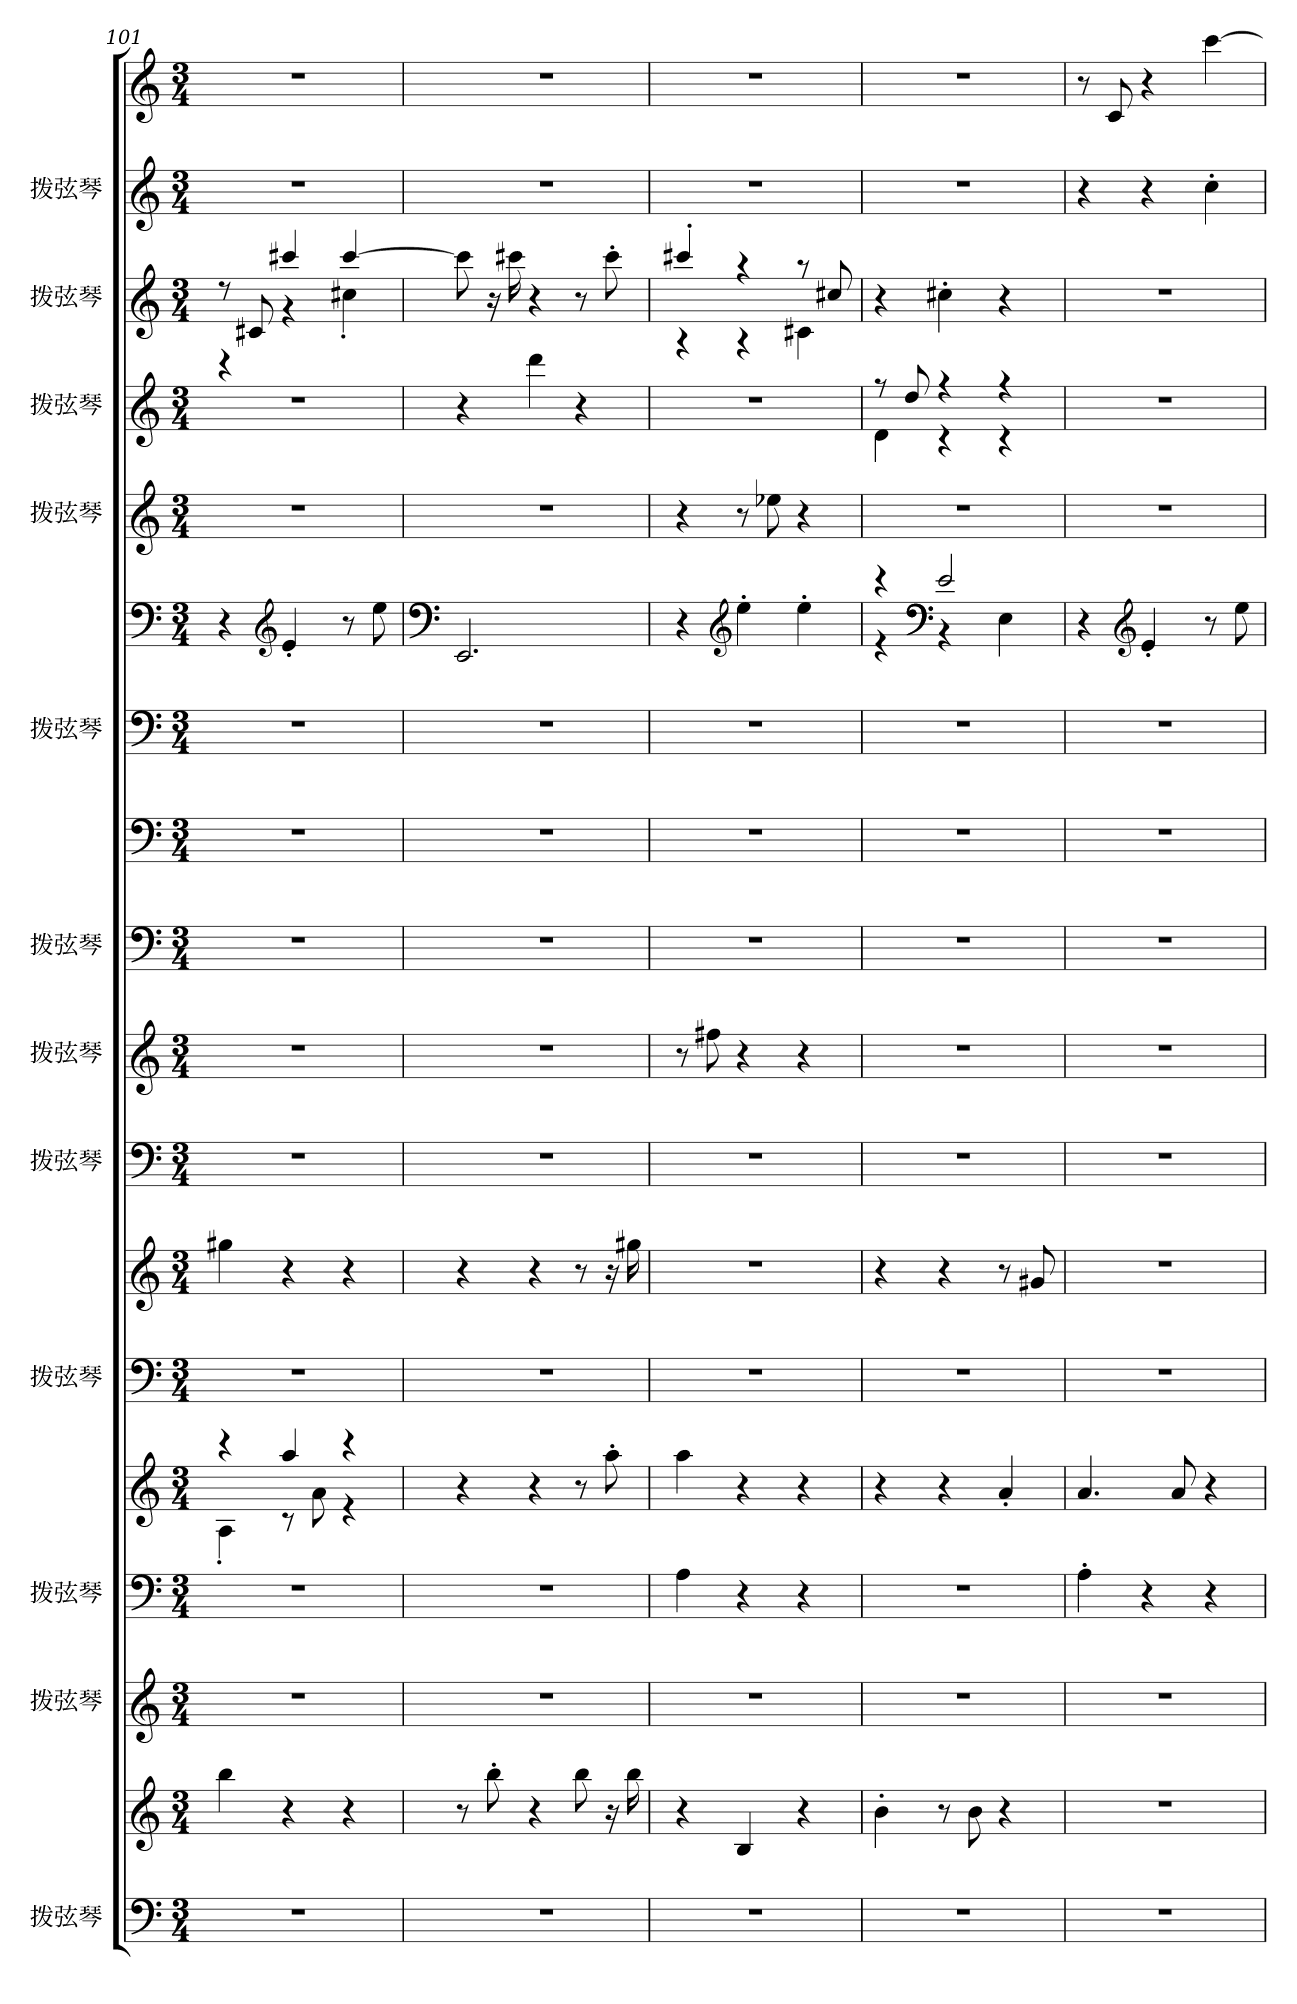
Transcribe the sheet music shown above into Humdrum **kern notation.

**kern	**kern	**kern	**kern	**kern	**kern	**kern	**kern	**kern	**kern	**kern	**kern	**kern	**kern	**kern	**kern	**kern	**kern
*part12	*part12	*part11	*part10	*part10	*part9	*part9	*part8	*part7	*part6	*part6	*part5	*part5	*part4	*part3	*part2	*part1	*part1
*staff18	*staff17	*staff16	*staff15	*staff14	*staff13	*staff12	*staff11	*staff10	*staff9	*staff8	*staff7	*staff6	*staff5	*staff4	*staff3	*staff2	*staff1
*I"拨弦琴	*	*I"拨弦琴	*I"拨弦琴	*	*I"拨弦琴	*	*I"拨弦琴	*I"拨弦琴	*I"拨弦琴	*	*I"拨弦琴	*	*I"拨弦琴	*I"拨弦琴	*I"拨弦琴	*I"拨弦琴	*
*clefF4	*clefG2	*clefG2	*clefF4	*clefG2	*clefF4	*clefG2	*clefF4	*clefG2	*clefF4	*clefF4	*clefF4	*clefF4	*clefG2	*clefG2	*clefG2	*clefG2	*clefG2
*k[]	*k[]	*k[]	*k[]	*k[]	*k[]	*k[]	*k[]	*k[]	*k[]	*k[]	*k[]	*k[]	*k[]	*k[]	*k[]	*k[]	*k[]
*M3/4	*M3/4	*M3/4	*M3/4	*M3/4	*M3/4	*M3/4	*M3/4	*M3/4	*M3/4	*M3/4	*M3/4	*M3/4	*M3/4	*M3/4	*M3/4	*M3/4	*M3/4
=101	=101	=101	=101	=101	=101	=101	=101	=101	=101	=101	=101	=101	=101	=101	=101	=101	=101
*	*	*	*	*^	*	*	*	*	*	*	*	*	*	*	*^	*	*
2.r	4bb\	2.r	2.r	4r	4A'\	2.r	4gg#X\	2.r	2.r	2.r	2.r	2.r	4r	2.r	2.r	8r	4r	2.r	2.r
.	.	.	.	.	.	.	.	.	.	.	.	.	.	.	.	8c#X/	.	.	.
*	*	*	*	*	*	*	*	*	*	*	*	*	*clefG2	*	*	*	*	*	*
.	4r	.	.	4aa/	8r	.	4r	.	.	.	.	.	4e'/	.	.	4ccc#X/	4r	.	.
.	.	.	.	.	8a\	.	.	.	.	.	.	.	.	.	.	.	.	.	.
.	4r	.	.	4r	4r	.	4r	.	.	.	.	.	8r	.	.	[4ccc#/	4cc#X'\	.	.
.	.	.	.	.	.	.	.	.	.	.	.	.	8ee\	.	.	.	.	.	.
*	*	*	*	*v	*v	*	*	*	*	*	*	*	*	*	*	*v	*v	*	*
!!LO:PB:g=z
=102	=102	=102	=102	=102	=102	=102	=102	=102	=102	=102	=102	=102	=102	=102	=102	=102	=102
*	*	*	*	*	*	*	*	*	*	*	*	*clefF4	*	*	*	*	*
2.r	8r	2.r	2.r	4r	2.r	4r	2.r	2.r	2.r	2.r	2.r	2.EE/	2.r	4r	8ccc#\]	2.r	2.r
.	8bb'\	.	.	.	.	.	.	.	.	.	.	.	.	.	16r	.	.
.	.	.	.	.	.	.	.	.	.	.	.	.	.	.	16ccc#X\	.	.
.	4r	.	.	4r	.	4r	.	.	.	.	.	.	.	4ddd\	4r	.	.
.	8bb\	.	.	8r	.	8r	.	.	.	.	.	.	.	4r	8r	.	.
.	16r	.	.	8aa'\	.	16r	.	.	.	.	.	.	.	.	8ccc#'\	.	.
.	16bb\	.	.	.	.	16gg#X\	.	.	.	.	.	.	.	.	.	.	.
=103	=103	=103	=103	=103	=103	=103	=103	=103	=103	=103	=103	=103	=103	=103	=103	=103	=103
*	*	*	*	*	*	*	*	*	*	*	*	*	*	*	*^	*	*
2.r	4r	2.r	4A\	4aa\	2.r	2.r	2.r	8r	2.r	2.r	2.r	4r	4r	2.r	4ccc#X'/	4r	2.r	2.r
.	.	.	.	.	.	.	.	8ff#X\	.	.	.	.	.	.	.	.	.	.
*	*	*	*	*	*	*	*	*	*	*	*	*clefG2	*	*	*	*	*	*
.	4B/	.	4r	4r	.	.	.	4r	.	.	.	4ee'\	8r	.	4r	4r	.	.
.	.	.	.	.	.	.	.	.	.	.	.	.	8ee-X\	.	.	.	.	.
.	4r	.	4r	4r	.	.	.	4r	.	.	.	4ee'\	4r	.	8r	4c#X\	.	.
.	.	.	.	.	.	.	.	.	.	.	.	.	.	.	8cc#X/	.	.	.
*	*	*	*	*	*	*	*	*	*	*	*	*	*	*	*v	*v	*	*
=104	=104	=104	=104	=104	=104	=104	=104	=104	=104	=104	=104	=104	=104	=104	=104	=104	=104
*	*	*	*	*	*	*	*	*	*	*	*	*^	*	*^	*	*	*
2.r	4b'\	2.r	2.r	4r	2.r	4r	2.r	2.r	2.r	2.r	2.r	4r	4r	2.r	8r	4d\	4r	2.r	2.r
.	.	.	.	.	.	.	.	.	.	.	.	.	.	.	8dd/	.	.	.	.
*	*	*	*	*	*	*	*	*	*	*	*	*clefF4	*	*	*	*	*	*	*
.	8r	.	.	4r	.	4r	.	.	.	.	.	2e/	4r	.	4r	4r	4cc#X'\	.	.
.	8b\	.	.	.	.	.	.	.	.	.	.	.	.	.	.	.	.	.	.
.	4r	.	.	4a'/	.	8r	.	.	.	.	.	.	4E\	.	4r	4r	4r	.	.
.	.	.	.	.	.	8g#X/	.	.	.	.	.	.	.	.	.	.	.	.	.
*	*	*	*	*	*	*	*	*	*	*	*	*v	*v	*	*v	*v	*	*	*
=105	=105	=105	=105	=105	=105	=105	=105	=105	=105	=105	=105	=105	=105	=105	=105	=105	=105
2.r	2.r	2.r	4A'\	4.a/	2.r	2.r	2.r	2.r	2.r	2.r	2.r	4r	2.r	2.r	2.r	4r	8r
.	.	.	.	.	.	.	.	.	.	.	.	.	.	.	.	.	8c/
*	*	*	*	*	*	*	*	*	*	*	*	*clefG2	*	*	*	*	*
.	.	.	4r	.	.	.	.	.	.	.	.	4e'/	.	.	.	4r	4r
.	.	.	.	8a/	.	.	.	.	.	.	.	.	.	.	.	.	.
.	.	.	4r	4r	.	.	.	.	.	.	.	8r	.	.	.	4cc'\	[4ccc\
.	.	.	.	.	.	.	.	.	.	.	.	8ee\	.	.	.	.	.
=	=	=	=	=	=	=	=	=	=	=	=	=	=	=	=	=	=
*-	*-	*-	*-	*-	*-	*-	*-	*-	*-	*-	*-	*-	*-	*-	*-	*-	*-
